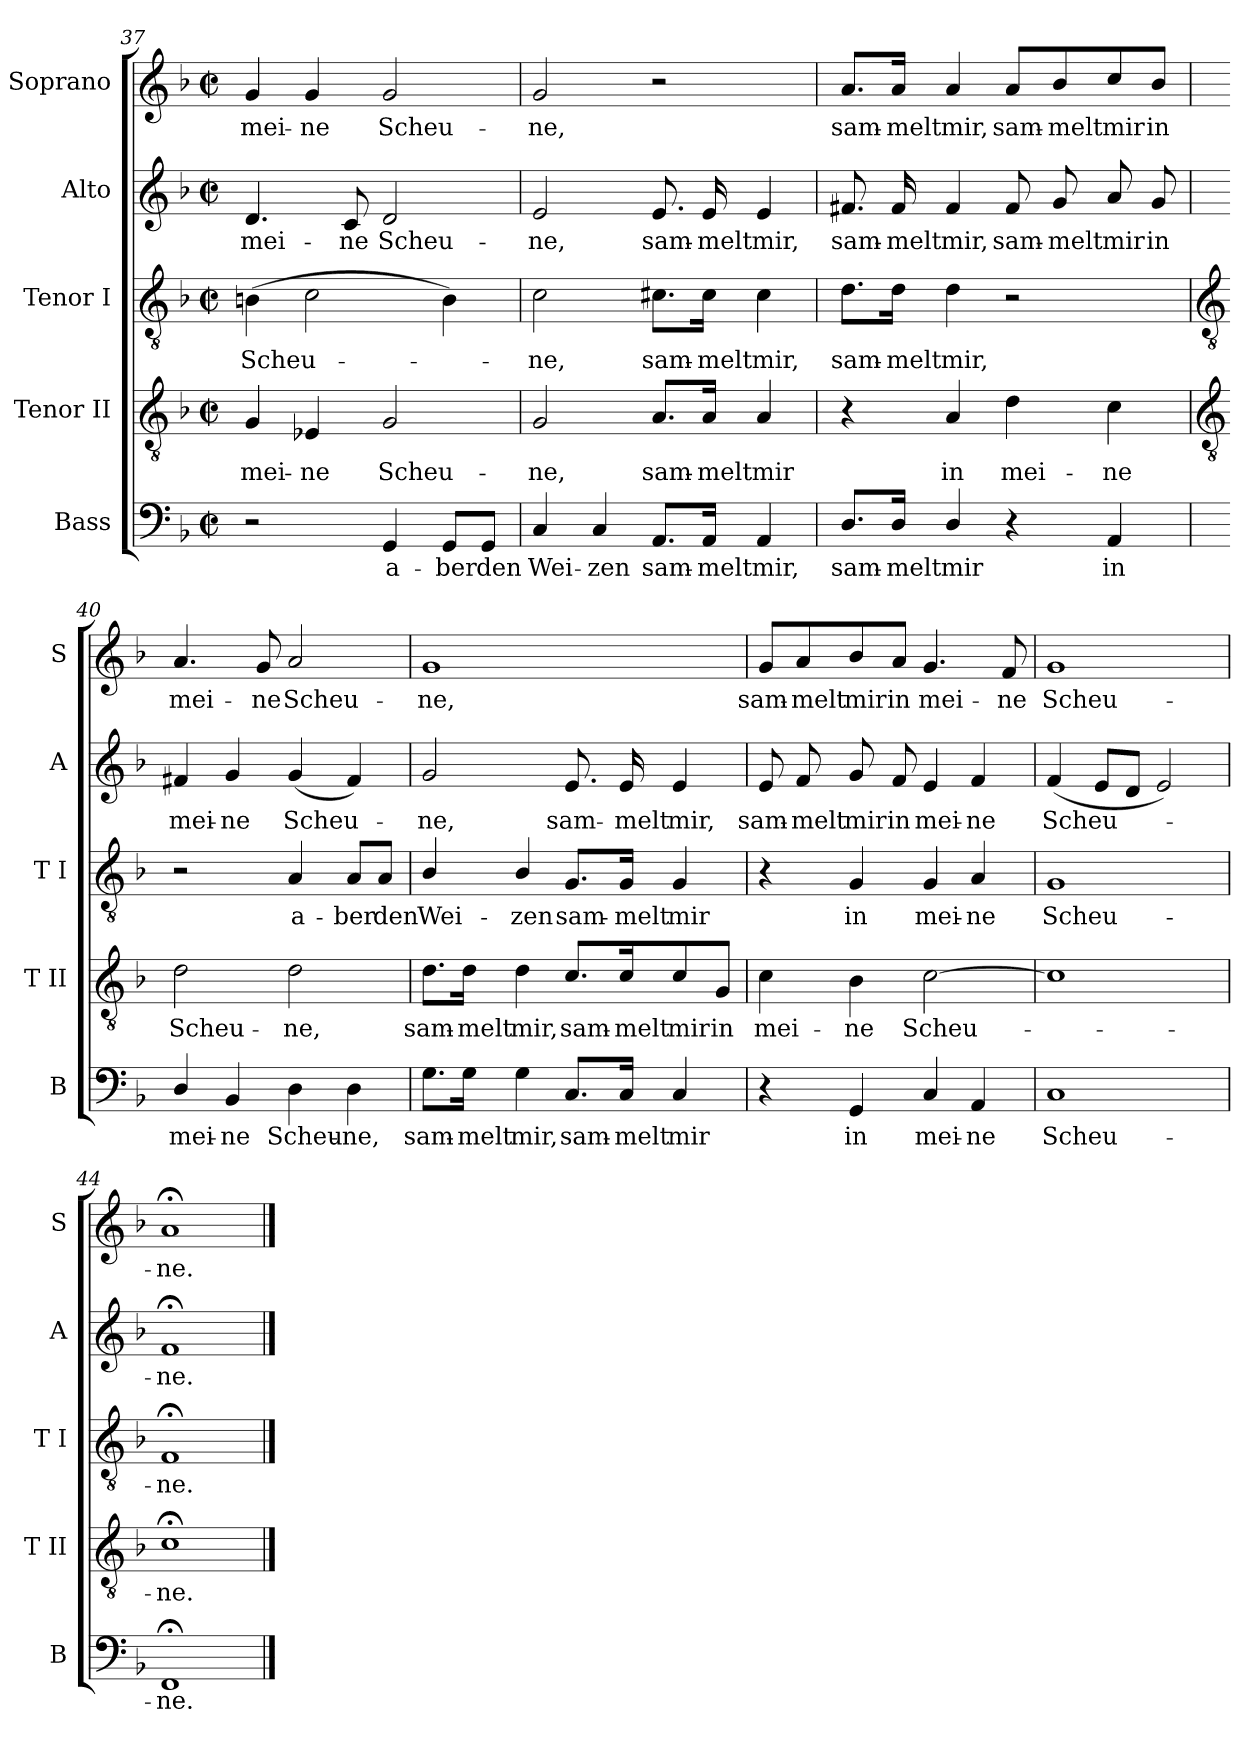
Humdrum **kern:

**kern	**text	**kern	**text	**kern	**text	**kern	**text	**kern	**text
*part5	*part5	*part4	*part4	*part3	*part3	*part2	*part2	*part1	*part1
*staff5	*staff5	*staff4	*staff4	*staff3	*staff3	*staff2	*staff2	*staff1	*staff1
*I"Bass	*	*I"Tenor II	*	*I"Tenor I	*	*I"Alto	*	*I"Soprano	*
*I'B	*	*I'T II	*	*I'T I	*	*I'A	*	*I'S	*
!!LO:LB:g=z
*clefF4	*	*clefGv2	*	*clefGv2	*	*clefG2	*	*clefG2	*
*k[b-]	*	*k[b-]	*	*k[b-]	*	*k[b-]	*	*k[b-]	*
*F:	*	*F:	*	*F:	*	*F:	*	*F:	*
*M2/2	*	*M2/2	*	*M2/2	*	*M2/2	*	*M2/2	*
*met(c|)	*	*met(c|)	*	*met(c|)	*	*met(c|)	*	*met(c|)	*
=37	=37	=37	=37	=37	=37	=37	=37	=37	=37
!	!	!	!LO:LY:b	!	!LO:LY:b	!	!LO:LY:b	!	!LO:LY:b
2r	.	4G	mei-	(>4Bn	Scheu-	4.d	mei-	4g	mei-
!	!	!	!LO:LY:b	!	!	!	!	!	!LO:LY:b
.	.	4E-X	-ne	2c	.	.	.	4g	-ne
!	!	!	!	!	!	!	!LO:LY:b	!	!
.	.	.	.	.	.	8c	-ne	.	.
!	!LO:LY:b	!	!LO:LY:b	!	!	!	!LO:LY:b	!	!LO:LY:b
4GG	a-	2G	Scheu-	.	.	2d	Scheu-	2g	Scheu-
!	!LO:LY:b	!	!	!	!	!	!	!	!
8GG/L	-ber	.	.	4B)	.	.	.	.	.
!	!LO:LY:b	!	!	!	!	!	!	!	!
8GG/J	den	.	.	.	.	.	.	.	.
=38	=38	=38	=38	=38	=38	=38	=38	=38	=38
!	!LO:LY:b	!	!LO:LY:b	!	!LO:LY:b	!	!LO:LY:b	!	!LO:LY:b
4C	Wei-	2G	-ne,	2c	ne,	2e	-ne,	2g	-ne,
!	!LO:LY:b	!	!	!	!	!	!	!	!
4C	-zen	.	.	.	.	.	.	.	.
!	!LO:LY:b	!	!LO:LY:b	!	!LO:LY:b	!	!LO:LY:b	!	!
8.AA/L	sam-	8.A/L	sam-	8.c#X\L	sam-	8.e	sam-	2r	.
!	!LO:LY:b	!	!LO:LY:b	!	!LO:LY:b	!	!LO:LY:b	!	!
16AA/Jk	-melt	16A/Jk	-melt	16c#\Jk	-melt	16e	-melt	.	.
!	!LO:LY:b	!	!LO:LY:b	!	!LO:LY:b	!	!LO:LY:b	!	!
4AA	mir,	4A	mir	4c#	mir,	4e	mir,	.	.
=39	=39	=39	=39	=39	=39	=39	=39	=39	=39
!	!LO:LY:b	!	!	!	!LO:LY:b	!	!LO:LY:b	!	!LO:LY:b
8.D/L	sam-	4r	.	8.d\L	sam-	8.f#X	sam-	8.a/L	sam-
!	!LO:LY:b	!	!	!	!LO:LY:b	!	!LO:LY:b	!	!LO:LY:b
16D/Jk	-melt	.	.	16d\Jk	-melt	16f#	-melt	16a/Jk	-melt
!	!LO:LY:b	!	!LO:LY:b	!	!LO:LY:b	!	!LO:LY:b	!	!LO:LY:b
4D/	mir	4A	in	4d	mir,	4f#	mir,	4a	mir,
!	!	!	!LO:LY:b	!	!	!	!LO:LY:b	!	!LO:LY:b
4r	.	4d	mei-	2r	.	8f#	sam-	8a/L	sam-
!	!	!	!	!	!	!	!LO:LY:b	!	!LO:LY:b
.	.	.	.	.	.	8g	-melt	8b-/	-melt
!	!LO:LY:b	!	!LO:LY:b	!	!	!	!LO:LY:b	!	!LO:LY:b
4AA	in	4c	-ne	.	.	8a	mir	8cc/	mir
!	!	!	!	!	!	!	!LO:LY:b	!	!LO:LY:b
.	.	.	.	.	.	8g	in	8b-/J	in
!!LO:LB:g=z
=40	=40	=40	=40	=40	=40	=40	=40	=40	=40
*	*	*clefGv2	*	*clefGv2	*	*	*	*	*
!	!LO:LY:b	!	!LO:LY:b	!	!	!	!LO:LY:b	!	!LO:LY:b
4D/	mei-	2d	Scheu-	2r	.	4f#X	mei-	4.a	mei-
!	!LO:LY:b	!	!	!	!	!	!LO:LY:b	!	!
4BB-	-ne	.	.	.	.	4g	-ne	.	.
!	!	!	!	!	!	!	!	!	!LO:LY:b
.	.	.	.	.	.	.	.	8g	-ne
!	!LO:LY:b	!	!LO:LY:b	!	!LO:LY:b	!	!LO:LY:b	!	!LO:LY:b
4D	Scheu-	2d	-ne,	4A	a-	(<4g	Scheu-	2a	Scheu-
!	!LO:LY:b	!	!	!	!LO:LY:b	!	!	!	!
4D	-ne,	.	.	8A/L	-ber	4f#)	.	.	.
!	!	!	!	!	!LO:LY:b	!	!	!	!
.	.	.	.	8A/J	den	.	.	.	.
=41	=41	=41	=41	=41	=41	=41	=41	=41	=41
!	!LO:LY:b	!	!LO:LY:b	!	!LO:LY:b	!	!LO:LY:b	!	!LO:LY:b
8.G\L	sam-	8.d\L	sam-	4B-/	Wei-	2g	ne,	1g	-ne,
!	!LO:LY:b	!	!LO:LY:b	!	!	!	!	!	!
16G\Jk	-melt	16d\Jk	-melt	.	.	.	.	.	.
!	!LO:LY:b	!	!LO:LY:b	!	!LO:LY:b	!	!	!	!
4G	mir,	4d	mir,	4B-/	-zen	.	.	.	.
!	!LO:LY:b	!	!LO:LY:b	!	!LO:LY:b	!	!LO:LY:b	!	!
8.C/L	sam-	8.c/L	sam-	8.G/L	sam-	8.e	sam-	.	.
!	!LO:LY:b	!	!LO:LY:b	!	!LO:LY:b	!	!LO:LY:b	!	!
16C/Jk	-melt	16c/K	-melt	16G/Jk	-melt	16e	-melt	.	.
!	!LO:LY:b	!	!LO:LY:b	!	!LO:LY:b	!	!LO:LY:b	!	!
4C	mir	8c/	mir	4G	mir	4e	mir,	.	.
!	!	!	!LO:LY:b	!	!	!	!	!	!
.	.	8G/J	in	.	.	.	.	.	.
=42	=42	=42	=42	=42	=42	=42	=42	=42	=42
!	!	!	!LO:LY:b	!	!	!	!LO:LY:b	!	!LO:LY:b
4r	.	4c	mei-	4r	.	8e	sam-	8g/L	sam-
!	!	!	!	!	!	!	!LO:LY:b	!	!LO:LY:b
.	.	.	.	.	.	8f	-melt	8a/	-melt
!	!LO:LY:b	!	!LO:LY:b	!	!LO:LY:b	!	!LO:LY:b	!	!LO:LY:b
4GG	in	4B-	-ne	4G	in	8g	mir	8b-/	mir
!	!	!	!	!	!	!	!LO:LY:b	!	!LO:LY:b
.	.	.	.	.	.	8f	in	8a/J	in
!	!LO:LY:b	!	!LO:LY:b	!	!LO:LY:b	!	!LO:LY:b	!	!LO:LY:b
4C	mei-	[2c	Scheu-	4G	mei-	4e	mei-	4.g	mei-
!	!LO:LY:b	!	!	!	!LO:LY:b	!	!LO:LY:b	!	!
4AA	-ne	.	.	4A	-ne	4f	-ne	.	.
!	!	!	!	!	!	!	!	!	!LO:LY:b
.	.	.	.	.	.	.	.	8f	-ne
=43	=43	=43	=43	=43	=43	=43	=43	=43	=43
!	!LO:LY:b	!	!	!	!LO:LY:b	!	!LO:LY:b	!	!LO:LY:b
1C	Scheu-	1c]	.	1G	Scheu-	(<4f	Scheu-	1g	Scheu-
.	.	.	.	.	.	8eL	.	.	.
.	.	.	.	.	.	8dJ	.	.	.
.	.	.	.	.	.	2e)	.	.	.
=44	=44	=44	=44	=44	=44	=44	=44	=44	=44
!	!LO:LY:b	!	!LO:LY:b	!	!LO:LY:b	!	!LO:LY:b	!	!LO:LY:b
1FF;<	-ne.	1c;<	ne.	1F;<	-ne.	1f;<	ne.	1a;<	-ne.
==	==	==	==	==	==	==	==	==	==
*-	*-	*-	*-	*-	*-	*-	*-	*-	*-
